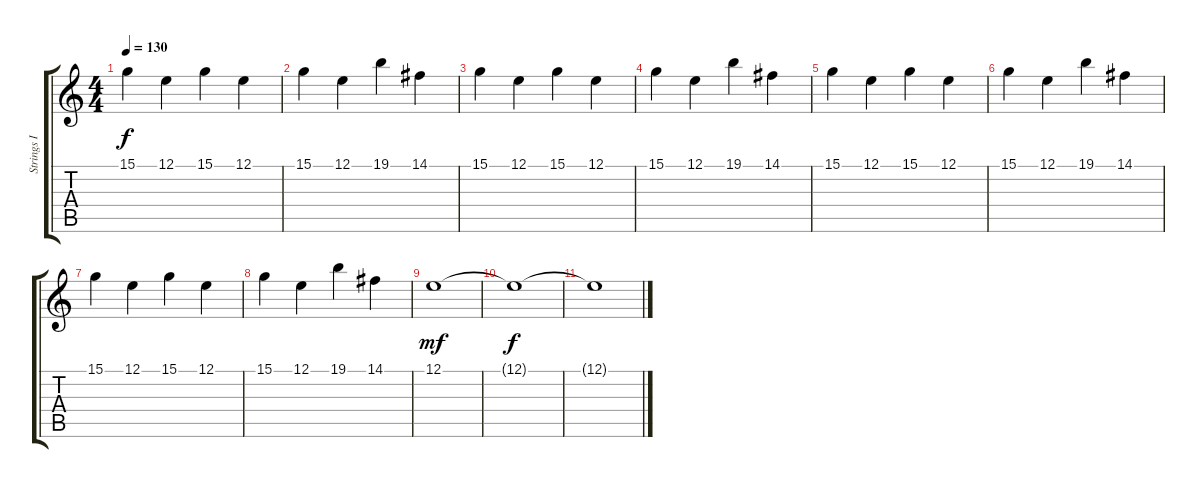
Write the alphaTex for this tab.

\track ("Strings I" "Strings I") {instrument stringensemble1}
\staff {score tabs}
\tuning (E4 B3 G3 D3 A2 E2) {hide}
\ts (4 4)
\tempo 130
\clef g2
\ks c
15.1.4{dy f} 12.1.4 15.1.4 12.1.4 |
15.1.4 12.1.4 19.1.4 14.1.4 |
15.1.4 12.1.4 15.1.4 12.1.4 |
15.1.4 12.1.4 19.1.4 14.1.4 |
15.1.4 12.1.4 15.1.4 12.1.4 |
15.1.4 12.1.4 19.1.4 14.1.4 |
15.1.4 12.1.4 15.1.4 12.1.4 |
15.1.4 12.1.4 19.1.4 14.1.4 |
12.1.1{dy mf} |
12.1{t}.1{dy f} |
12.1{t}.1
